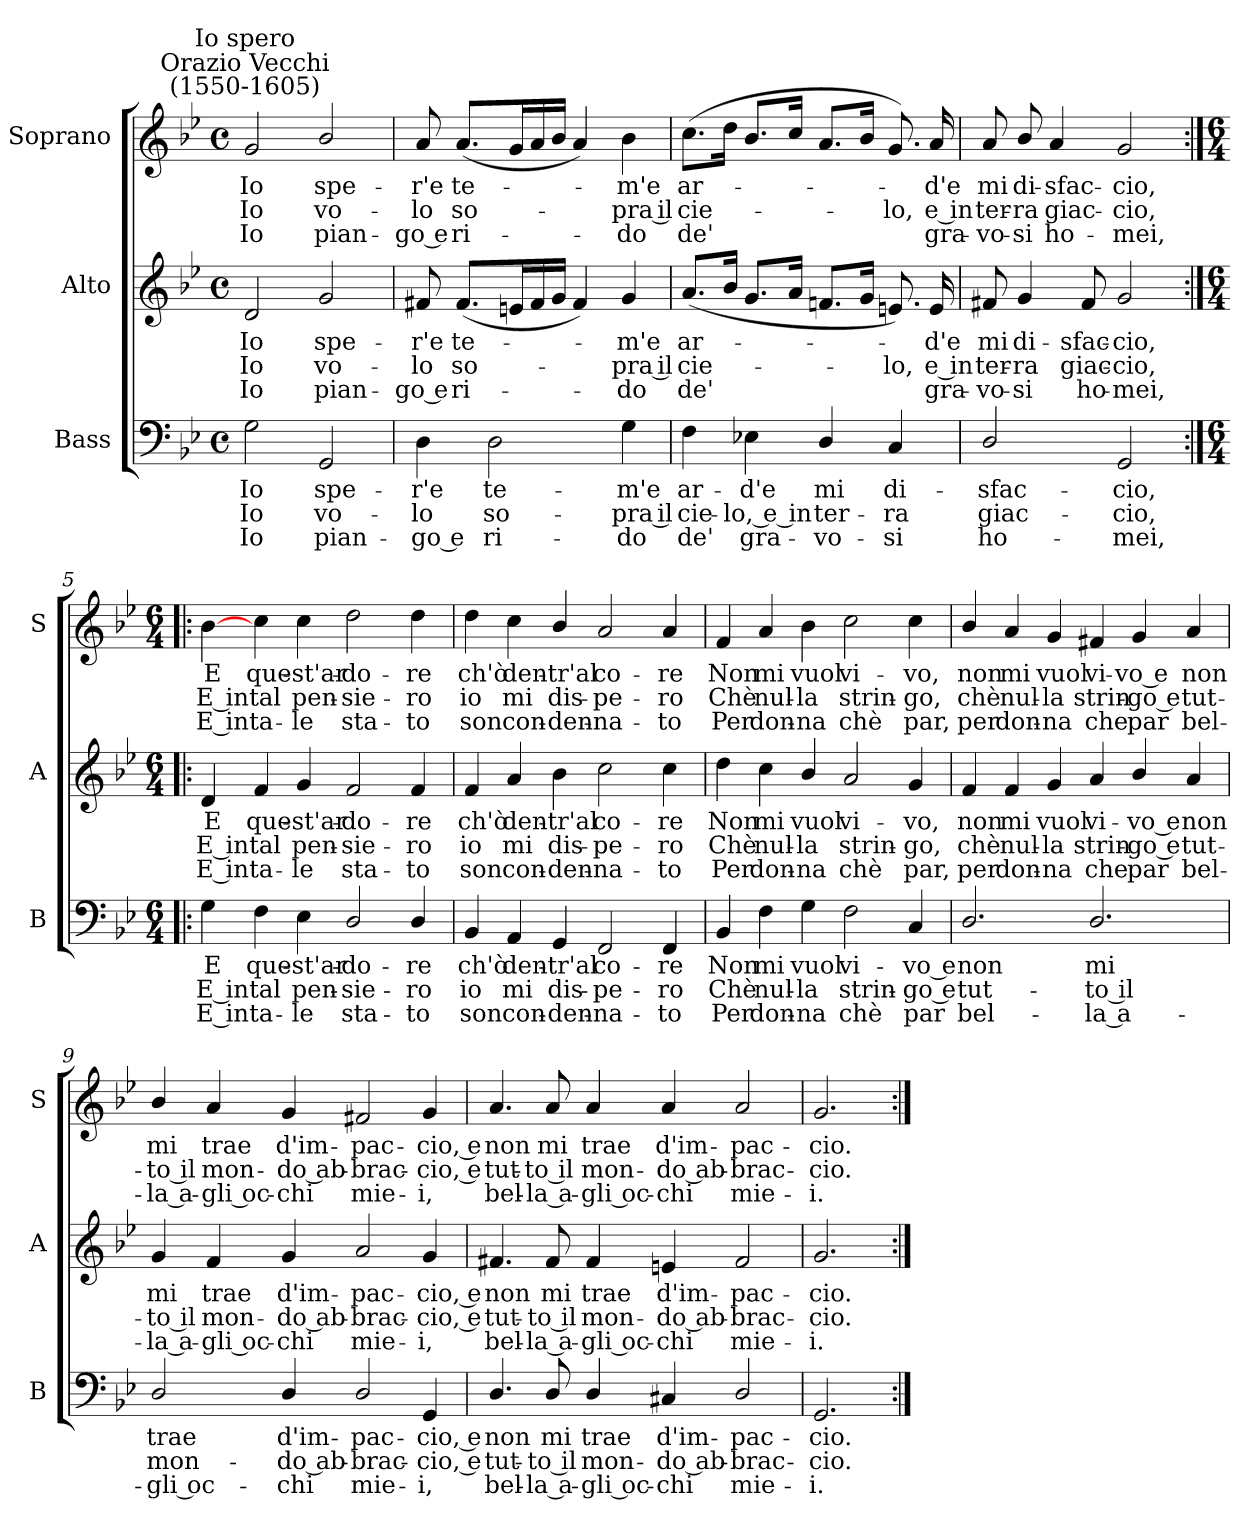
**kern	**text	**text	**text	**kern	**text	**text	**text	**kern	**text	**text	**text
*part3	*part3	*part3	*part3	*part2	*part2	*part2	*part2	*part1	*part1	*part1	*part1
*staff3	*staff3	*staff3	*staff3	*staff2	*staff2	*staff2	*staff2	*staff1	*staff1	*staff1	*staff1
*I"Bass	*	*	*	*I"Alto	*	*	*	*I"Soprano	*	*	*
*I'B	*	*	*	*I'A	*	*	*	*I'S	*	*	*
*clefF4	*	*	*	*clefG2	*	*	*	*clefG2	*	*	*
*k[b-e-]	*	*	*	*k[b-e-]	*	*	*	*k[b-e-]	*	*	*
*B-:	*	*	*	*B-:	*	*	*	*B-:	*	*	*
*M4/4	*	*	*	*M4/4	*	*	*	*M4/4	*	*	*
*met(c)	*	*	*	*met(c)	*	*	*	*met(c)	*	*	*
=1	=1	=1	=1	=1	=1	=1	=1	=1	=1	=1	=1
!	!	!	!	!	!	!	!	!LO:TX:a:cj:t=Orazio Vecchi\n(1550-1605)	!	!	!
!	!	!	!	!	!	!	!	!LO:TX:a:cj:t=Io spero	!	!	!
!	!LO:LY:b	!LO:LY:b	!LO:LY:b	!	!LO:LY:b	!LO:LY:b	!LO:LY:b	!	!LO:LY:b	!LO:LY:b	!LO:LY:b
2G	Io	Io	Io	2d	Io	Io	Io	2g	Io	Io	Io
!	!LO:LY:b	!LO:LY:b	!LO:LY:b	!	!LO:LY:b	!LO:LY:b	!LO:LY:b	!	!LO:LY:b	!LO:LY:b	!LO:LY:b
2GG	spe-	-vo-	-pian-	2g	spe-	-vo-	-pian-	2b-/	spe-	-vo-	-pian-
=2	=2	=2	=2	=2	=2	=2	=2	=2	=2	=2	=2
!	!LO:LY:b	!LO:LY:b	!LO:LY:b	!	!LO:LY:b	!LO:LY:b	!LO:LY:b	!	!LO:LY:b	!LO:LY:b	!LO:LY:b
4D	-r'e	lo	go e	8f#X	-r'e	lo	go e	8a	-r'e	lo	go e
!	!	!	!	!	!LO:LY:b	!LO:LY:b	!LO:LY:b	!	!LO:LY:b	!LO:LY:b	!LO:LY:b
.	.	.	.	(<8.f#L	te-	-so-	-ri-	(<8.aL	te-	so-	ri-
!	!LO:LY:b	!LO:LY:b	!LO:LY:b	!	!	!	!	!	!	!	!
2D	te-	-so-	-ri-	.	.	.	.	.	.	.	.
.	.	.	.	16enL	.	.	.	16gL	.	.	.
.	.	.	.	16f#	.	.	.	16a	.	.	.
.	.	.	.	16gJJ	.	.	.	16b-JJ	.	.	.
.	.	.	.	4f#)	.	.	.	4a)	.	.	.
!	!LO:LY:b	!LO:LY:b	!LO:LY:b	!	!LO:LY:b	!LO:LY:b	!LO:LY:b	!	!LO:LY:b	!LO:LY:b	!LO:LY:b
4G	-m'e	pra il	do	4g	-m'e	pra il	do	4b-	m'e	pra il	do
=3	=3	=3	=3	=3	=3	=3	=3	=3	=3	=3	=3
!	!LO:LY:b	!LO:LY:b	!LO:LY:b	!	!LO:LY:b	!LO:LY:b	!LO:LY:b	!	!LO:LY:b	!LO:LY:b	!LO:LY:b
4F	ar-	-cie-	-de'	(<8.aL	ar-	-cie-	-de'	(<8.cc\L	ar-	cie-	de'
.	.	.	.	16b-J	.	.	.	16dd\J	.	.	.
!	!LO:LY:b	!LO:LY:b	!LO:LY:b	!	!	!	!	!	!	!	!
4E-X	d'e	lo, e in	gra-	8.gL	.	.	.	8.b-\L	.	.	.
.	.	.	.	16aJ	.	.	.	16cc/J	.	.	.
!	!LO:LY:b	!LO:LY:b	!LO:LY:b	!	!	!	!	!	!	!	!
4D/	-mi	ter-	-vo-	8.fnL	.	.	.	8.aL	.	.	.
.	.	.	.	16gJ	.	.	.	16b-J	.	.	.
!	!LO:LY:b	!LO:LY:b	!LO:LY:b	!	!	!LO:LY:b	!	!	!	!LO:LY:b	!
4C	-di-	-ra	si	8.en)	.	lo,	.	8.g)	.	lo,	.
!	!	!	!	!	!LO:LY:b	!LO:LY:b	!LO:LY:b	!	!LO:LY:b	!LO:LY:b	!LO:LY:b
.	.	.	.	16e	d'e	e in	gra-	16a	d'e	e in	gra-
=4	=4	=4	=4	=4	=4	=4	=4	=4	=4	=4	=4
!	!LO:LY:b	!LO:LY:b	!LO:LY:b	!	!LO:LY:b	!LO:LY:b	!LO:LY:b	!	!LO:LY:b	!LO:LY:b	!LO:LY:b
2D/	sfac-	-giac-	-ho-	8f#X	-mi	ter-	-vo-	8a	-mi	ter-	-vo-
!	!	!	!	!	!LO:LY:b	!LO:LY:b	!LO:LY:b	!	!LO:LY:b	!LO:LY:b	!LO:LY:b
.	.	.	.	4g	-di-	-ra	si	8b-/	-di-	-ra	si
!	!	!	!	!	!	!	!	!	!LO:LY:b	!LO:LY:b	!LO:LY:b
.	.	.	.	.	.	.	.	4a	sfac-	-giac-	-ho-
!	!	!	!	!	!LO:LY:b	!LO:LY:b	!LO:LY:b	!	!	!	!
.	.	.	.	8f#	sfac-	-giac-	-ho-	.	.	.	.
!	!LO:LY:b	!LO:LY:b	!LO:LY:b	!	!LO:LY:b	!LO:LY:b	!LO:LY:b	!	!LO:LY:b	!LO:LY:b	!LO:LY:b
2GG	-cio,	cio,	mei,	2g	-cio,	cio,	mei,	2g	-cio,	cio,	mei,
!!LO:LB:g=z
=5:|!|:	=5:|!|:	=5:|!|:	=5:|!|:	=5:|!|:	=5:|!|:	=5:|!|:	=5:|!|:	=5:|!|:	=5:|!|:	=5:|!|:	=5:|!|:
*M6/4	*	*	*	*M6/4	*	*	*	*M6/4	*	*	*
!	!LO:LY:b	!LO:LY:b	!LO:LY:b	!	!LO:LY:b	!LO:LY:b	!LO:LY:b	!	!LO:LY:b	!LO:LY:b	!LO:LY:b
4G	E	E in	E in	4d	E	E in	E in	[4b-	E	E in	E in
!	!LO:LY:b	!LO:LY:b	!LO:LY:b	!	!LO:LY:b	!LO:LY:b	!LO:LY:b	!	!LO:LY:b	!LO:LY:b	!LO:LY:b
4F	que-	-tal	ta-	4f	que-	-tal	ta-	4cc	que-	-tal	ta-
!	!LO:LY:b	!LO:LY:b	!LO:LY:b	!	!LO:LY:b	!LO:LY:b	!LO:LY:b	!	!LO:LY:b	!LO:LY:b	!LO:LY:b
4E-	-st'ar-	-pen-	-le	4g	-st'ar-	-pen-	-le	4cc	-st'ar-	-pen-	-le
!	!LO:LY:b	!LO:LY:b	!LO:LY:b	!	!LO:LY:b	!LO:LY:b	!LO:LY:b	!	!LO:LY:b	!LO:LY:b	!LO:LY:b
2D/	do-	-sie-	-sta-	2f	do-	-sie-	-sta-	2dd	do-	-sie-	-sta-
!	!LO:LY:b	!LO:LY:b	!LO:LY:b	!	!LO:LY:b	!LO:LY:b	!LO:LY:b	!	!LO:LY:b	!LO:LY:b	!LO:LY:b
4D/	-re	ro	to	4f	-re	ro	to	4dd	-re	ro	to
=6	=6	=6	=6	=6	=6	=6	=6	=6	=6	=6	=6
!	!LO:LY:b	!LO:LY:b	!LO:LY:b	!	!LO:LY:b	!LO:LY:b	!LO:LY:b	!	!LO:LY:b	!LO:LY:b	!LO:LY:b
4BB-	ch'ò	io	son	4f	ch'ò	io	son	4dd	ch'ò	io	son
!	!LO:LY:b	!LO:LY:b	!LO:LY:b	!	!LO:LY:b	!LO:LY:b	!LO:LY:b	!	!LO:LY:b	!LO:LY:b	!LO:LY:b
4AA	den-	-mi	con-	4a	den-	-mi	con-	4cc	den-	-mi	con-
!	!LO:LY:b	!LO:LY:b	!LO:LY:b	!	!LO:LY:b	!LO:LY:b	!LO:LY:b	!	!LO:LY:b	!LO:LY:b	!LO:LY:b
4GG	-tr'al	dis-	-den-	4b-	-tr'al	dis-	-den-	4b-/	-tr'al	dis-	-den-
!	!LO:LY:b	!LO:LY:b	!LO:LY:b	!	!LO:LY:b	!LO:LY:b	!LO:LY:b	!	!LO:LY:b	!LO:LY:b	!LO:LY:b
2FF	-co-	-pe-	-na-	2cc	-co-	-pe-	-na-	2a	-co-	-pe-	-na-
!	!LO:LY:b	!LO:LY:b	!LO:LY:b	!	!LO:LY:b	!LO:LY:b	!LO:LY:b	!	!LO:LY:b	!LO:LY:b	!LO:LY:b
4FF	-re	ro	to	4cc	-re	ro	to	4a	-re	ro	to
=7	=7	=7	=7	=7	=7	=7	=7	=7	=7	=7	=7
!	!LO:LY:b	!LO:LY:b	!LO:LY:b	!	!LO:LY:b	!LO:LY:b	!LO:LY:b	!	!LO:LY:b	!LO:LY:b	!LO:LY:b
4BB-	Non	Chè	Per	4dd	Non	Chè	Per	4f	Non	Chè	Per
!	!LO:LY:b	!LO:LY:b	!LO:LY:b	!	!LO:LY:b	!LO:LY:b	!LO:LY:b	!	!LO:LY:b	!LO:LY:b	!LO:LY:b
4F	mi	nul-	-don-	4cc	mi	nul-	-don-	4a	mi	nul-	-don-
!	!LO:LY:b	!LO:LY:b	!LO:LY:b	!	!LO:LY:b	!LO:LY:b	!LO:LY:b	!	!LO:LY:b	!LO:LY:b	!LO:LY:b
4G	-vuol	la	na	4b-/	-vuol	la	na	4b-	-vuol	la	na
!	!LO:LY:b	!LO:LY:b	!LO:LY:b	!	!LO:LY:b	!LO:LY:b	!LO:LY:b	!	!LO:LY:b	!LO:LY:b	!LO:LY:b
2F	vi-	-strin-	-chè	2a	vi-	-strin-	-chè	2cc	vi-	-strin-	-chè
!	!LO:LY:b	!LO:LY:b	!LO:LY:b	!	!LO:LY:b	!LO:LY:b	!LO:LY:b	!	!LO:LY:b	!LO:LY:b	!LO:LY:b
4C	vo e	go e	par	4g	vo,	go,	par,	4cc	vo,	go,	par,
!!LO:LB:g=z
=8	=8	=8	=8	=8	=8	=8	=8	=8	=8	=8	=8
!	!LO:LY:b	!LO:LY:b	!LO:LY:b	!	!LO:LY:b	!LO:LY:b	!LO:LY:b	!	!LO:LY:b	!LO:LY:b	!LO:LY:b
2.D/	non	tut-	-bel-	4f	non	chè	per	4b-/	non	chè	per
!	!	!	!	!	!LO:LY:b	!LO:LY:b	!LO:LY:b	!	!LO:LY:b	!LO:LY:b	!LO:LY:b
.	.	.	.	4f	mi	nul-	-don-	4a	mi	nul-	-don-
!	!	!	!	!	!LO:LY:b	!LO:LY:b	!LO:LY:b	!	!LO:LY:b	!LO:LY:b	!LO:LY:b
.	.	.	.	4g	-vuol	la	na	4g	-vuol	la	na
!	!LO:LY:b	!LO:LY:b	!LO:LY:b	!	!LO:LY:b	!LO:LY:b	!LO:LY:b	!	!LO:LY:b	!LO:LY:b	!LO:LY:b
2.D/	-mi	to il	la a-	4a	vi-	-strin-	-che	4f#X	vi-	-strin-	-che
!	!	!	!	!	!LO:LY:b	!LO:LY:b	!LO:LY:b	!	!LO:LY:b	!LO:LY:b	!LO:LY:b
.	.	.	.	4b-/	vo e	go e	par	4g	vo e	go e	par
!	!	!	!	!	!LO:LY:b	!LO:LY:b	!LO:LY:b	!	!LO:LY:b	!LO:LY:b	!LO:LY:b
.	.	.	.	4a	non	tut-	-bel-	4a	non	tut-	-bel-
=9	=9	=9	=9	=9	=9	=9	=9	=9	=9	=9	=9
!	!LO:LY:b	!LO:LY:b	!LO:LY:b	!	!LO:LY:b	!LO:LY:b	!LO:LY:b	!	!LO:LY:b	!LO:LY:b	!LO:LY:b
2D/	-trae	mon-	-gli oc-	4g	-mi	to il	la a-	4b-/	-mi	to il	la a-
!	!	!	!	!	!LO:LY:b	!LO:LY:b	!LO:LY:b	!	!LO:LY:b	!LO:LY:b	!LO:LY:b
.	.	.	.	4f	-trae	mon-	-gli oc-	4a	-trae	mon-	-gli oc-
!	!LO:LY:b	!LO:LY:b	!LO:LY:b	!	!LO:LY:b	!LO:LY:b	!LO:LY:b	!	!LO:LY:b	!LO:LY:b	!LO:LY:b
4D/	-d'im-	-do ab-	-chi	4g	-d'im-	-do ab-	-chi	4g	-d'im-	-do ab-	-chi
!	!LO:LY:b	!LO:LY:b	!LO:LY:b	!	!LO:LY:b	!LO:LY:b	!LO:LY:b	!	!LO:LY:b	!LO:LY:b	!LO:LY:b
2D/	pac-	-brac-	-mie-	2a	pac-	-brac-	-mie-	2f#X	pac-	-brac-	-mie-
!	!LO:LY:b	!LO:LY:b	!LO:LY:b	!	!LO:LY:b	!LO:LY:b	!LO:LY:b	!	!LO:LY:b	!LO:LY:b	!LO:LY:b
4GG	-cio, e	cio, e	i,	4g	-cio, e	cio, e	i,	4g	-cio, e	cio, e	i,
=10	=10	=10	=10	=10	=10	=10	=10	=10	=10	=10	=10
!	!LO:LY:b	!LO:LY:b	!LO:LY:b	!	!LO:LY:b	!LO:LY:b	!LO:LY:b	!	!LO:LY:b	!LO:LY:b	!LO:LY:b
4.D/	non	tut-	-bel-	4.f#X	non	tut-	-bel-	4.a	non	tut-	-bel-
!	!LO:LY:b	!LO:LY:b	!LO:LY:b	!	!LO:LY:b	!LO:LY:b	!LO:LY:b	!	!LO:LY:b	!LO:LY:b	!LO:LY:b
8D/	-mi	to il	la a-	8f#	-mi	to il	la a-	8a	-mi	to il	la a-
!	!LO:LY:b	!LO:LY:b	!LO:LY:b	!	!LO:LY:b	!LO:LY:b	!LO:LY:b	!	!LO:LY:b	!LO:LY:b	!LO:LY:b
4D/	-trae	mon-	-gli oc-	4f#	-trae	mon-	-gli oc-	4a	-trae	mon-	-gli oc-
!	!LO:LY:b	!LO:LY:b	!LO:LY:b	!	!LO:LY:b	!LO:LY:b	!LO:LY:b	!	!LO:LY:b	!LO:LY:b	!LO:LY:b
4C#X	-d'im-	-do ab-	-chi	4en	-d'im-	-do ab-	-chi	4a	-d'im-	-do ab-	-chi
!	!LO:LY:b	!LO:LY:b	!LO:LY:b	!	!LO:LY:b	!LO:LY:b	!LO:LY:b	!	!LO:LY:b	!LO:LY:b	!LO:LY:b
2D/	pac-	-brac-	-mie-	2f#	pac-	-brac-	-mie-	2a	pac-	-brac-	-mie-
=11	=11	=11	=11	=11	=11	=11	=11	=11	=11	=11	=11
!	!LO:LY:b	!LO:LY:b	!LO:LY:b	!	!LO:LY:b	!LO:LY:b	!LO:LY:b	!	!LO:LY:b	!LO:LY:b	!LO:LY:b
2.GG	-cio.	cio.	i.	2.g	-cio.	cio.	i.	2.g	-cio.	cio.	i.
=:|!	=:|!	=:|!	=:|!	=:|!	=:|!	=:|!	=:|!	=:|!	=:|!	=:|!	=:|!
*-	*-	*-	*-	*-	*-	*-	*-	*-	*-	*-	*-
